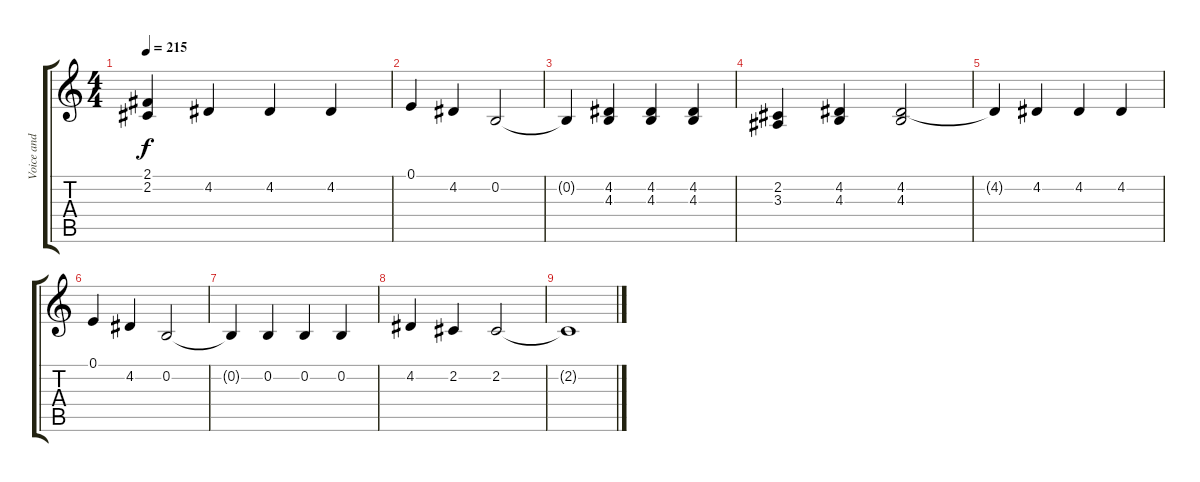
\track ("Voice and Chorus" "Voice and ") {instrument electricgrandpiano}
\staff {score tabs}
\tuning (E4 B3 G3 D3 A2 E2) {hide}
\ts (4 4)
\tempo 215
\clef g2
\ks c
(2.1{t} 2.2{t}).4{dy f} 4.2.4 4.2.4 4.2.4 |
0.1.4 4.2.4 0.2.2 |
0.2{t}.4 (4.2 4.3).4 (4.2 4.3).4 (4.2 4.3).4 |
(2.2 3.3).4 (4.2 4.3).4 (4.2 4.3).2 |
4.2{t}.4 4.2.4 4.2.4 4.2.4 |
0.1.4 4.2.4 0.2.2 |
0.2{t}.4 0.2.4 0.2.4 0.2.4 |
4.2.4 2.2.4 2.2.2 |
2.2{t}.1
